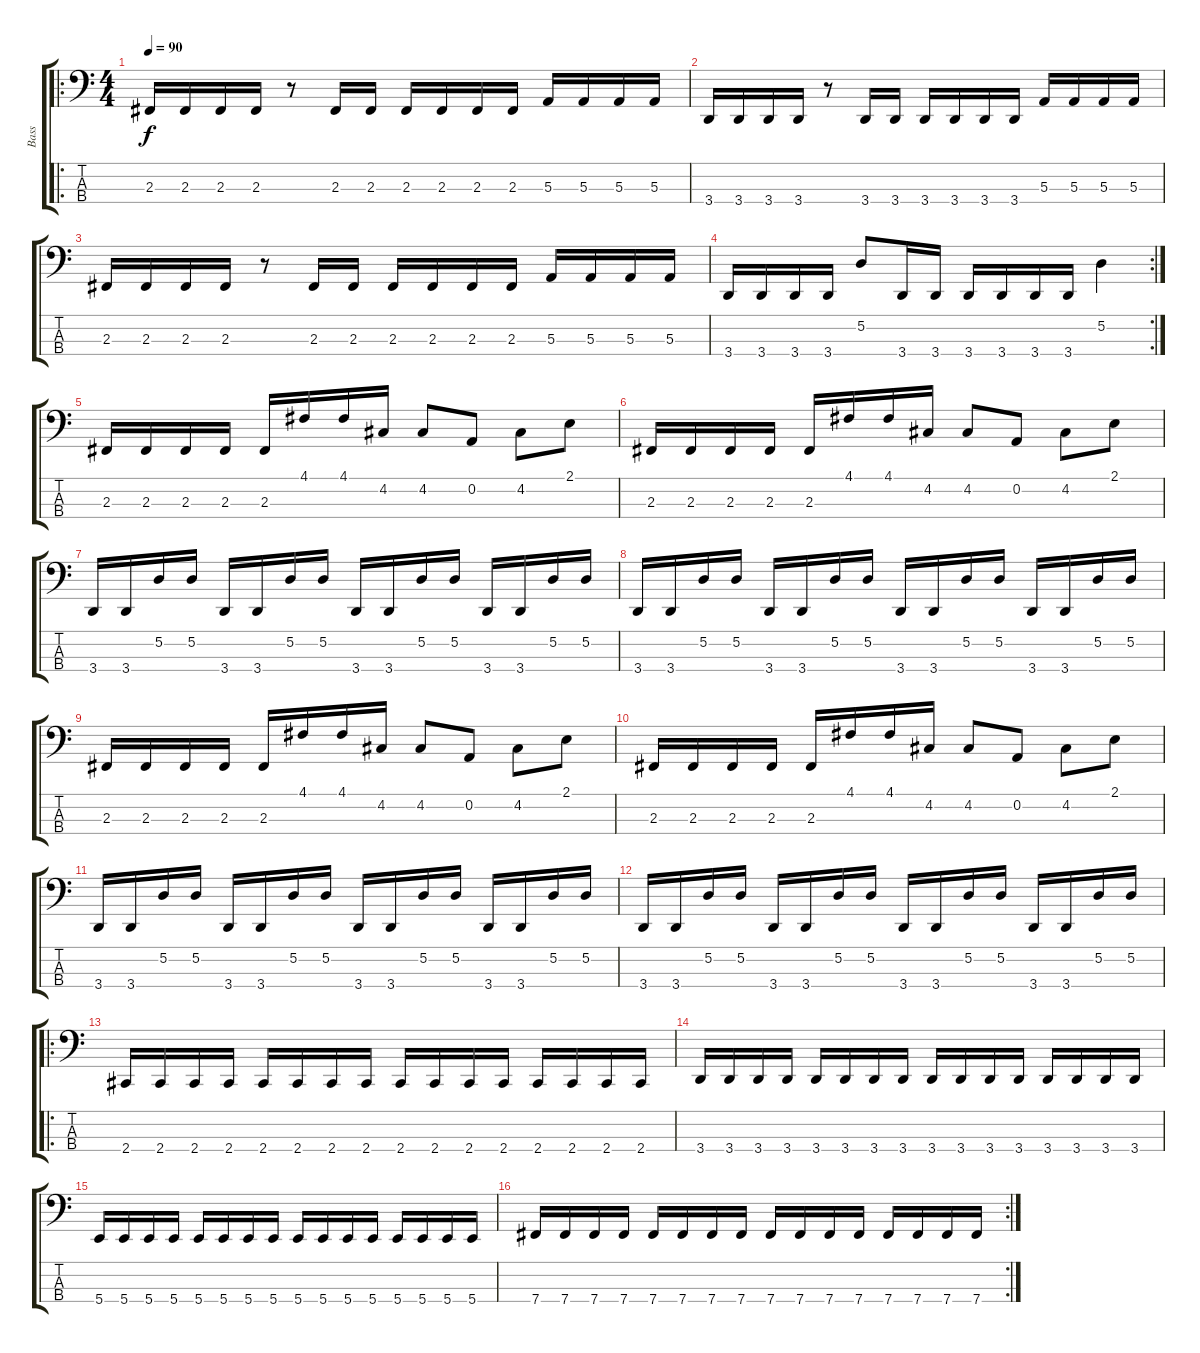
\track ("Bass" "Bass") {instrument electricbassfinger}
\staff {score tabs}
\tuning (D2 A1 E1 B0) {hide}
\ro
\ts (4 4)
\tempo 90
\clef f4
\ks c
2.3.16{dy f instrument electricbassfinger} 2.3.16 2.3.16 2.3.16 r.8 2.3.16 2.3.16 2.3.16 2.3.16 2.3.16 2.3.16 5.3.16 5.3.16 5.3.16 5.3.16 |
3.4.16 3.4.16 3.4.16 3.4.16 r.8 3.4.16 3.4.16 3.4.16 3.4.16 3.4.16 3.4.16 5.3.16 5.3.16 5.3.16 5.3.16 |
2.3.16 2.3.16 2.3.16 2.3.16 r.8 2.3.16 2.3.16 2.3.16 2.3.16 2.3.16 2.3.16 5.3.16 5.3.16 5.3.16 5.3.16 |
\rc 2
3.4.16 3.4.16 3.4.16 3.4.16 5.2.8 3.4.16 3.4.16 3.4.16 3.4.16 3.4.16 3.4.16 5.2.4 |
2.3.16 2.3.16 2.3.16 2.3.16 2.3.16 4.1.16 4.1.16 4.2.16 4.2.8 0.2.8 4.2.8 2.1.8 |
2.3.16 2.3.16 2.3.16 2.3.16 2.3.16 4.1.16 4.1.16 4.2.16 4.2.8 0.2.8 4.2.8 2.1.8 |
3.4.16 3.4.16 5.2.16 5.2.16 3.4.16 3.4.16 5.2.16 5.2.16 3.4.16 3.4.16 5.2.16 5.2.16 3.4.16 3.4.16 5.2.16 5.2.16 |
3.4.16 3.4.16 5.2.16 5.2.16 3.4.16 3.4.16 5.2.16 5.2.16 3.4.16 3.4.16 5.2.16 5.2.16 3.4.16 3.4.16 5.2.16 5.2.16 |
2.3.16 2.3.16 2.3.16 2.3.16 2.3.16 4.1.16 4.1.16 4.2.16 4.2.8 0.2.8 4.2.8 2.1.8 |
2.3.16 2.3.16 2.3.16 2.3.16 2.3.16 4.1.16 4.1.16 4.2.16 4.2.8 0.2.8 4.2.8 2.1.8 |
3.4.16 3.4.16 5.2.16 5.2.16 3.4.16 3.4.16 5.2.16 5.2.16 3.4.16 3.4.16 5.2.16 5.2.16 3.4.16 3.4.16 5.2.16 5.2.16 |
3.4.16 3.4.16 5.2.16 5.2.16 3.4.16 3.4.16 5.2.16 5.2.16 3.4.16 3.4.16 5.2.16 5.2.16 3.4.16 3.4.16 5.2.16 5.2.16 |
\ro
2.4.16 2.4.16 2.4.16 2.4.16 2.4.16 2.4.16 2.4.16 2.4.16 2.4.16 2.4.16 2.4.16 2.4.16 2.4.16 2.4.16 2.4.16 2.4.16 |
3.4.16 3.4.16 3.4.16 3.4.16 3.4.16 3.4.16 3.4.16 3.4.16 3.4.16 3.4.16 3.4.16 3.4.16 3.4.16 3.4.16 3.4.16 3.4.16 |
5.4.16 5.4.16 5.4.16 5.4.16 5.4.16 5.4.16 5.4.16 5.4.16 5.4.16 5.4.16 5.4.16 5.4.16 5.4.16 5.4.16 5.4.16 5.4.16 |
\rc 2
7.4.16 7.4.16 7.4.16 7.4.16 7.4.16 7.4.16 7.4.16 7.4.16 7.4.16 7.4.16 7.4.16 7.4.16 7.4.16 7.4.16 7.4.16 7.4.16
